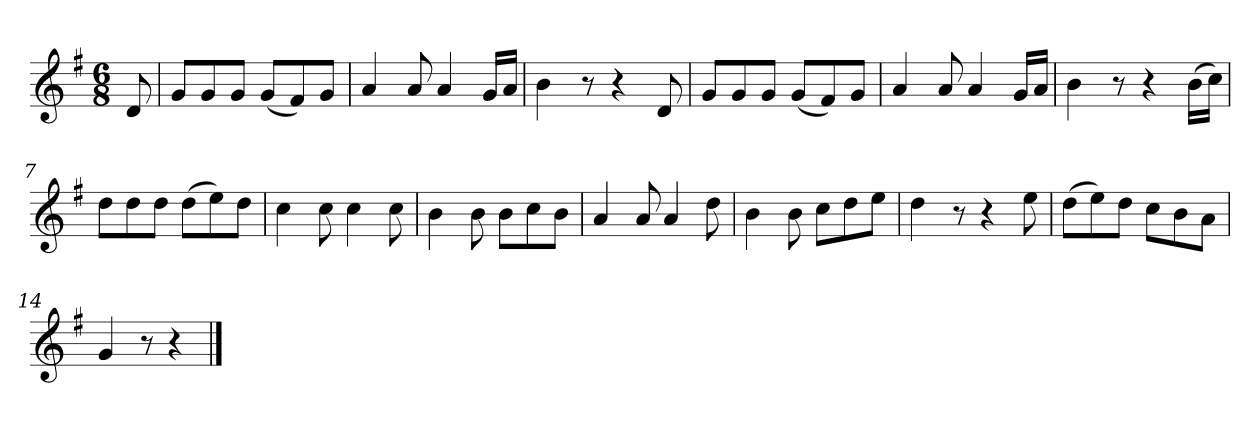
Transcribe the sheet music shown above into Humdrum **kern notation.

**kern
*part1
*staff1
*k[f#]
*M6/8
*MM120
=
8d
=1
8gL
8g
8gJ
(8gL
8f#)
8gJ
=2
4a
8a
4a
16gLL
16aJJ
=3
4b
8r
4r
8d
=4
8gL
8g
8gJ
(8gL
8f#)
8gJ
=5
4a
8a
4a
16gLL
16aJJ
=6
4b
8r
4r
(16bLL
16ccJJ)
=7
8ddL
8dd
8ddJ
(8ddL
8ee)
8ddJ
=8
4cc
8cc
4cc
8cc
=9
4b
8b
8bL
8cc
8bJ
=10
4a
8a
4a
8dd
=11
4b
8b
8ccL
8dd
8eeJ
=12
4dd
8r
4r
8ee
=13
(8ddL
8ee)
8ddJ
8ccL
8b
8aJ
=14
4g
8r
4r
==
*-
